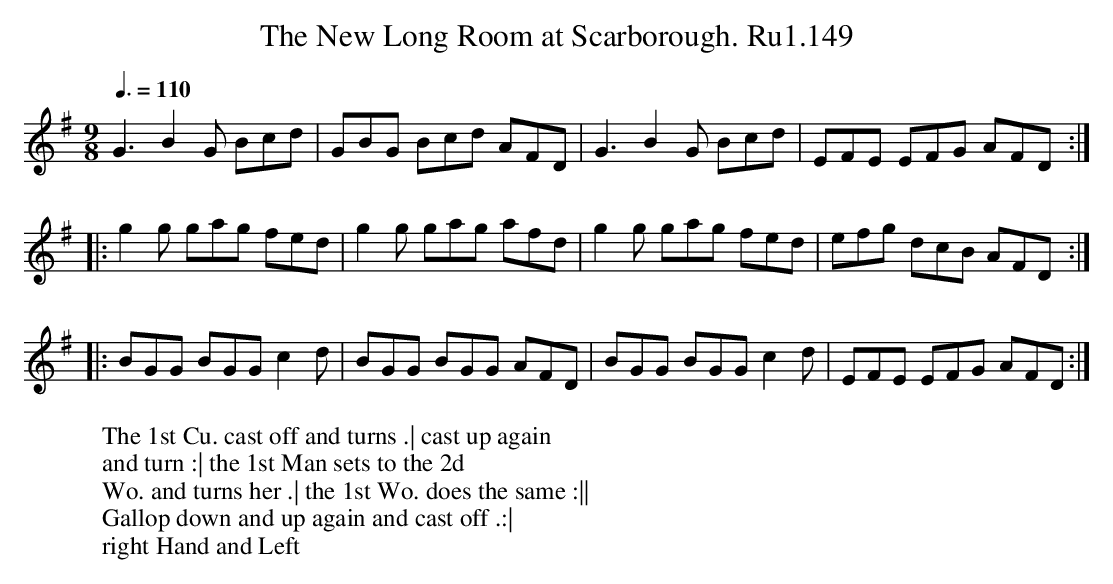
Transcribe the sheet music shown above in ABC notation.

X:1
T:New Long Room at Scarborough. Ru1.149, The
M:9/8
L:1/8
W:The 1st Cu. cast off and turns .| cast up again
W:and turn :| the 1st Man sets to the 2d
W:Wo. and turns her .| the 1st Wo. does the same :||
W:Gallop down and up again and cast off .:|
W:right Hand and Left
Q:3/8=110
K:G
G3 B2G Bcd | GBG Bcd AFD | G3 B2G Bcd | EFE EFG AFD :|
|: g2g gag fed | g2g gag afd | g2g gag fed | efg dcB AFD :|
|: BGG BGG c2d | BGG BGG AFD | BGG BGG c2d | EFE EFG AFD :|
